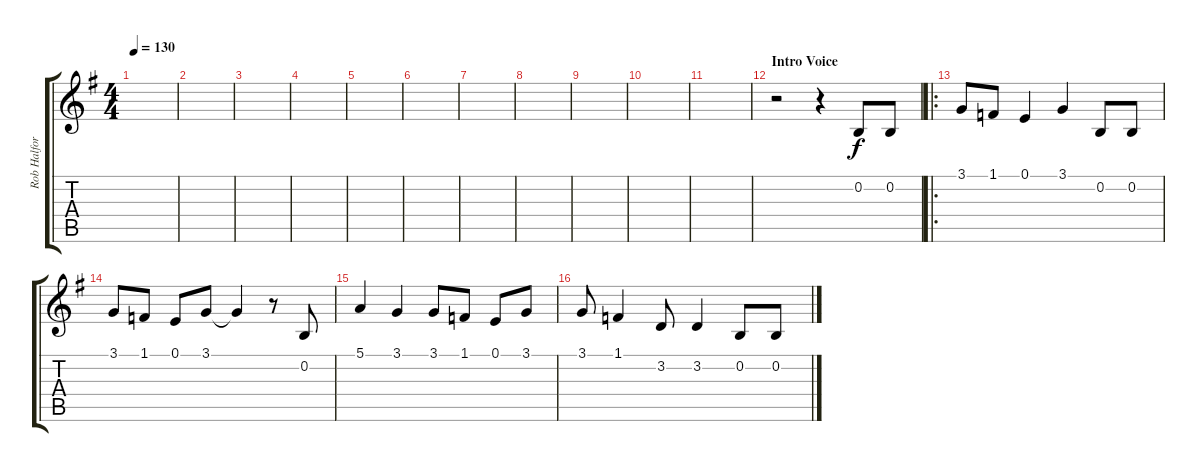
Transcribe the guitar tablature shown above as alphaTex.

\track ("Rob Halford" "Rob Halfor") {instrument synthbrass1}
\staff {score tabs}
\tuning (E4 B3 G3 D3 A2 E2) {hide}
\ts (4 4)
\tempo 130
\clef g2
\ks g
|
|
|
|
|
|
|
|
|
|
|
\section ("" "Intro Voice")
r.2 r.4 0.2.8 0.2.8 |
\ro
3.1.8 1.1.8 0.1.4 3.1.4 0.2.8 0.2.8 |
3.1.8 1.1.8 0.1.8 3.1.8 3.1{t}.4 r.8 0.2.8 |
5.1.4 3.1.4 3.1.8 1.1.8 0.1.8 3.1.8 |
3.1.8 1.1.4 3.2.8 3.2.4 0.2.8 0.2.8
